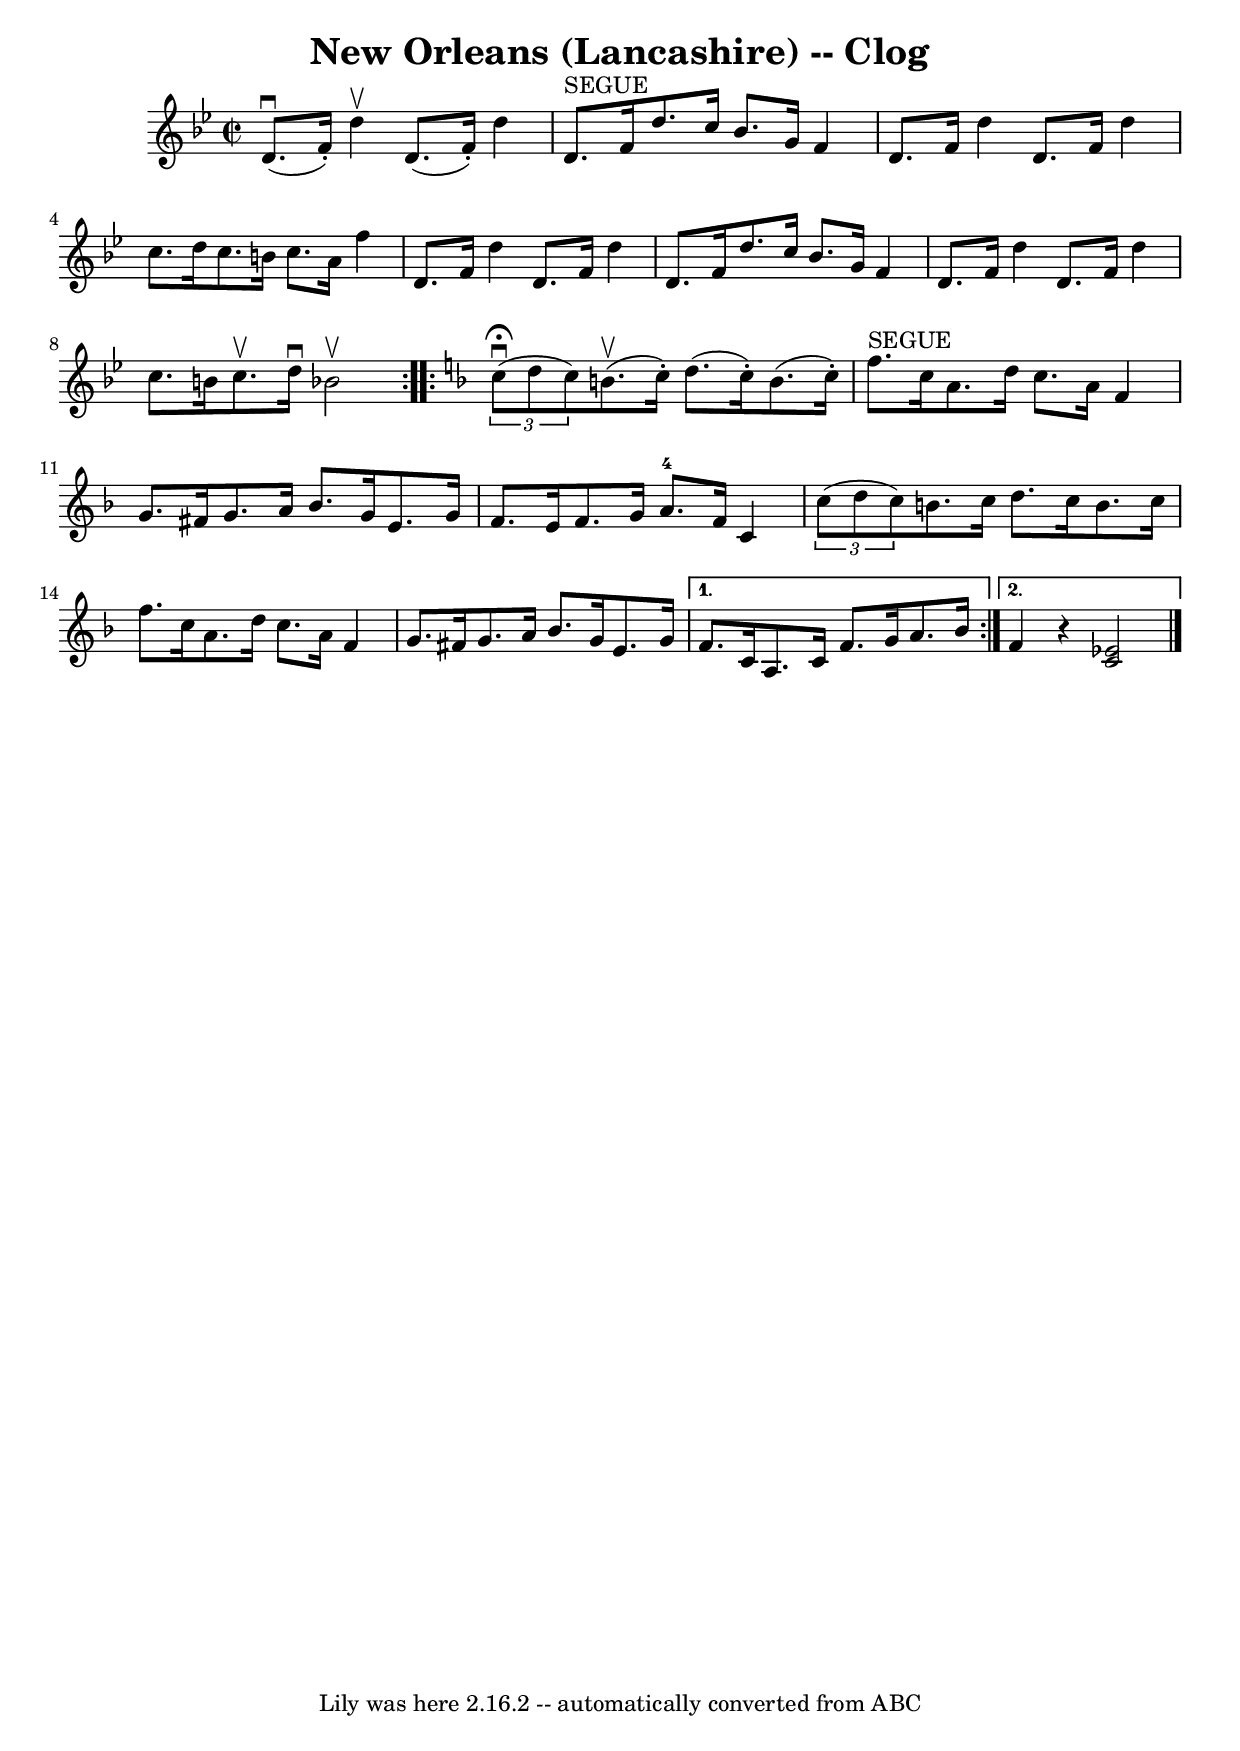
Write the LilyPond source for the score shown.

\version "2.7.40"
\include "Mammoth.ily"
\header {
	book = "Ryan's Mammoth Collection"
	crossRefNumber = "1"
	footnotes = "\\\\"
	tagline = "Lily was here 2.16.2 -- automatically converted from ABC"
	title = "New Orleans (Lancashire) -- Clog"
}
voicedefault =  {
\set Score.defaultBarType = "empty"

\repeat volta 2 {
\override Staff.TimeSignature #'style = #'C
 \time 2/2 \key bes \major d'8.^\downbow(f'16 -.) d''4^\upbow d'8. 
(f'16 -.) d''4    |
 d'8.^"SEGUE" f'16 d''8. c''16    
bes'8. g'16 f'4    |
 d'8. f'16 d''4 d'8. f'16    
d''4    |
 c''8. d''16 c''8. b'16 c''8. a'16 f''4   
 |
 d'8. f'16 d''4 d'8. f'16 d''4    |
 d'8.   
 f'16 d''8. c''16 bes'8. g'16 f'4    |
 d'8. f'16    
d''4 d'8. f'16 d''4    |
 c''8. b'16 c''8.^\upbow   
d''16^\downbow bes'!2^\upbow   }   \key f \major   \repeat volta 2 {   
\times 2/3 { c''8^\fermata^\downbow(d''8 c''8) } b'8.^\upbow(
c''16 -.) d''8. (c''16 -.) b'8. (c''16 -.)   |
 f''8. 
^"SEGUE" c''16 a'8. d''16 c''8. a'16 f'4    |
 g'8.  
 fis'16 g'8. a'16 bes'8. g'16 e'8. g'16    |
 f'8.   
 e'16 f'8. g'16 a'8.-4 f'16 c'4    |
     \times 2/3 { 
 c''8 (d''8 c''8) } b'8. c''16 d''8. c''16 b'8.    
c''16    |
 f''8. c''16 a'8. d''16 c''8. a'16 f'4    
|
 g'8. fis'16 g'8. a'16 bes'8. g'16 e'8. g'16   
 } \alternative{{ f'8. c'16 a8. c'16 f'8. g'16 a'8.    
bes'16    } { f'4    r4 << ees'2 c'2   >>     \bar "|."   }}
}

\score{
    <<

	\context Staff="default"
	{
	    \voicedefault 
	}

    >>
	\layout {
	}
	\midi {}
}
